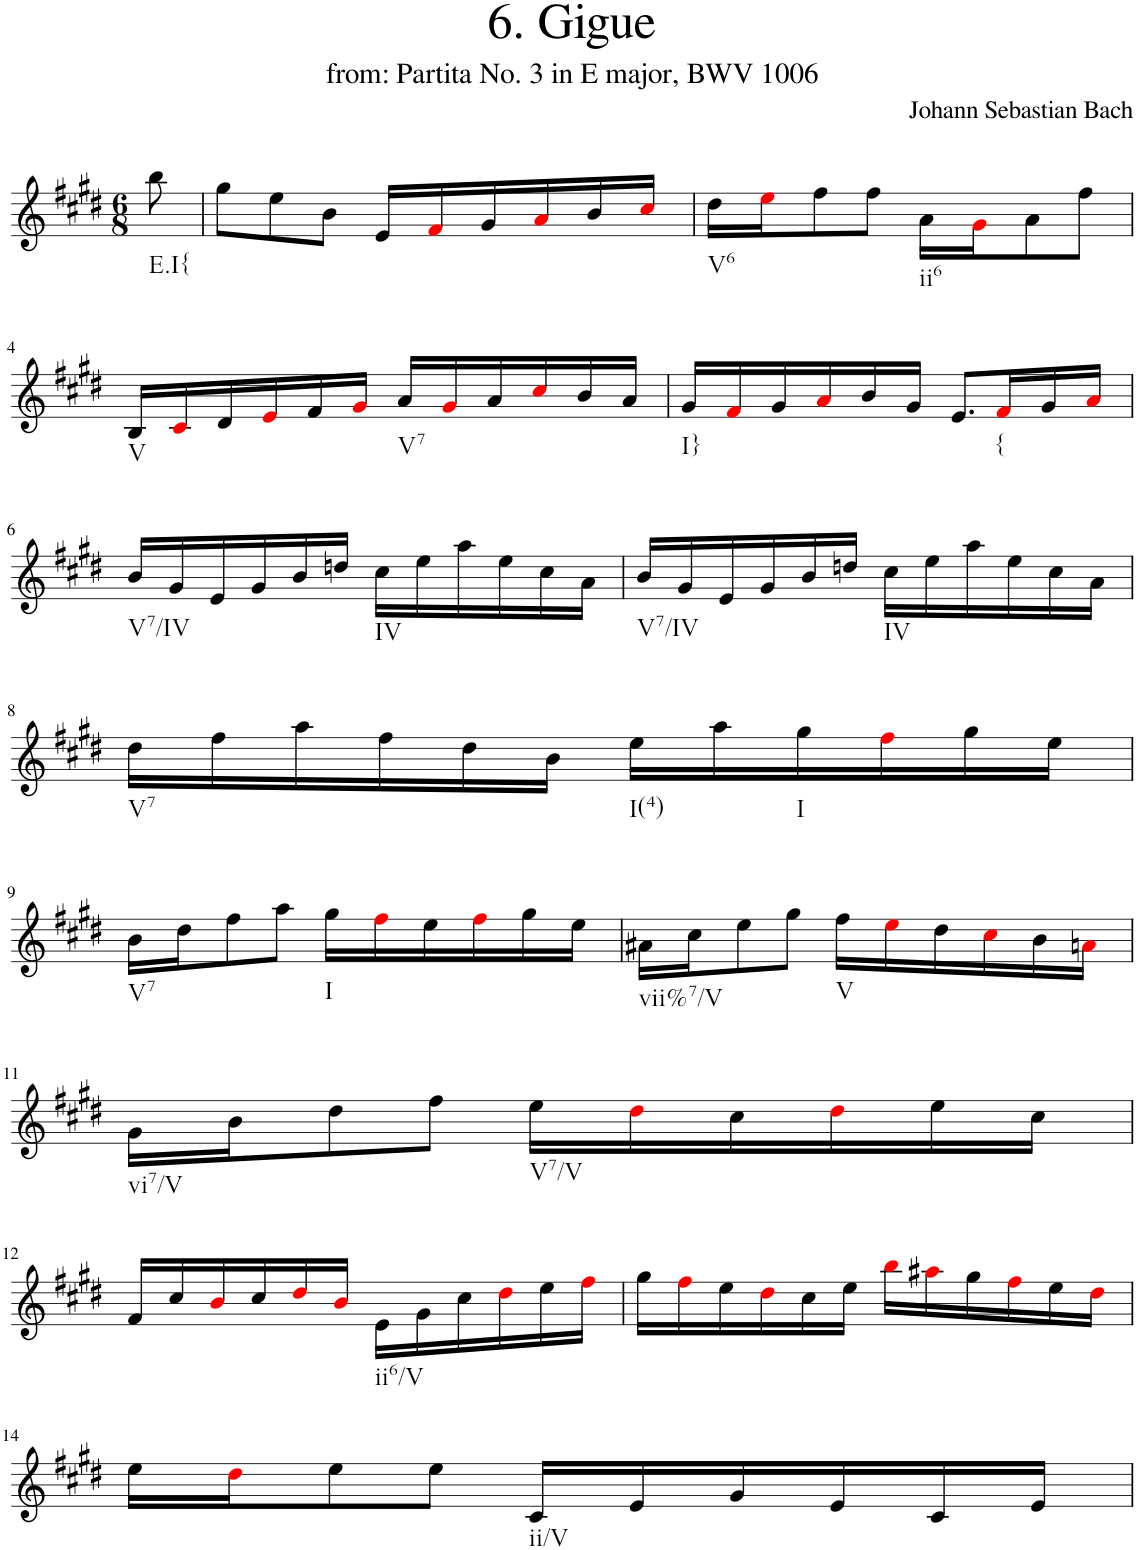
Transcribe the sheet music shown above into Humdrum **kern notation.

**kern
*part1
*staff1
*I"Violin
*I'Vln.
*clefG2
*k[f#c#g#d#]
*M6/8
=1
!LO:TX:b:t=E.I{
8bb\
=2
8gg#\L
8ee\
8b\J
16e/LL
16f#i/
16g#/
16ai/
16b/
16cc#i/JJ
=3
!LO:TX:b:t=V6
16dd#\LL
16eei\J
8ff#\
8ff#\J
!LO:TX:b:t=ii6
16a\LL
16g#i\J
8a\
8ff#\J
!!LO:LB:g=z
=4
!LO:TX:b:t=V
16B/LL
16c#i/
16d#/
16ei/
16f#/
16g#i/JJ
!LO:TX:b:t=V7
16a/LL
16g#i/
16a/
16cc#i/
16b/
16a/JJ
=5
!LO:TX:b:t=I}
16g#/LL
16f#i/
16g#/
16ai/
16b/
16g#/JJ
8.e/L
!LO:TX:b:t={
16f#i/L
16g#/
16ai/JJ
!!LO:LB:g=z
=6
!LO:TX:b:t=V7/IV
16b/LL
16g#/
16e/
16g#/
16b/
16ddn/JJ
!LO:TX:b:t=IV
16cc#\LL
16ee\
16aa\
16ee\
16cc#\
16a\JJ
=7
!LO:TX:b:t=V7/IV
16b/LL
16g#/
16e/
16g#/
16b/
16ddn/JJ
!LO:TX:b:t=IV
16cc#\LL
16ee\
16aa\
16ee\
16cc#\
16a\JJ
!!LO:LB:g=z
=8
!LO:TX:b:t=V7
16dd#\LL
16ff#\
16aa\
16ff#\
16dd#\
16b\JJ
!LO:TX:b:t=I(4)
16ee\LL
16aa\
!LO:TX:b:t=I
16gg#\
16ff#i\
16gg#\
16ee\JJ
!!LO:LB:g=z
=9
!LO:TX:b:t=V7
16b\LL
16dd#\J
8ff#\
8aa\J
!LO:TX:b:t=I
16gg#\LL
16ff#i\
16ee\
16ff#i\
16gg#\
16ee\JJ
=10
!LO:TX:b:t=vii%7/V
16a#X\LL
16cc#\J
8ee\
8gg#\J
!LO:TX:b:t=V
16ff#\LL
16eei\
16dd#\
16cc#i\
16b\
16ani\JJ
!!LO:LB:g=z
=11
!LO:TX:b:t=vi7/V
16g#\LL
16b\J
8dd#\
8ff#\J
!LO:TX:b:t=V7/V
16ee\LL
16dd#i\
16cc#\
16dd#i\
16ee\
16cc#\JJ
!!LO:LB:g=z
=12
16f#/LL
16cc#/
16bi/
16cc#/
16dd#i/
16bi/JJ
!LO:TX:b:t=ii6/V
16e\LL
16g#\
16cc#\
16dd#i\
16ee\
16ff#i\JJ
=13
16gg#\LL
16ff#i\
16ee\
16dd#i\
16cc#\
16ee\JJ
16bbi\LL
16aa#Xi\
16gg#\
16ff#i\
16ee\
16dd#i\JJ
!!LO:LB:g=z
=14
16ee\LL
16dd#i\J
8ee\
8ee\J
!LO:TX:b:t=ii/V
16c#/LL
16e/
16g#/
16e/
16c#/
16e/JJ
=
*-
